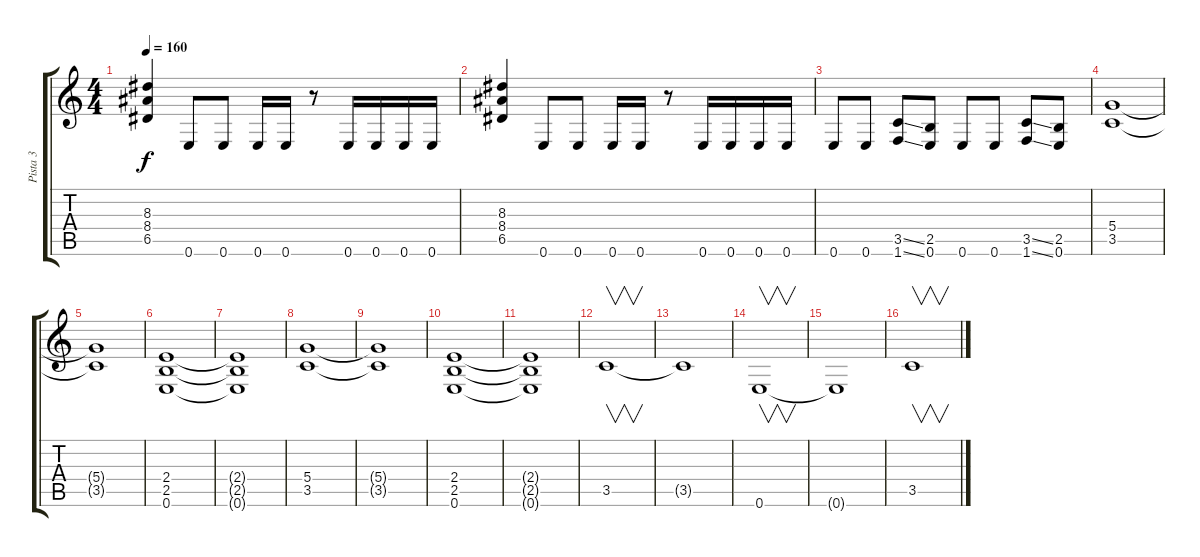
\track ("Pista 3" "Pista 3") {instrument overdrivenguitar}
\staff {score tabs}
\tuning (E4 B3 G3 D3 A2 E2) {hide}
\ts (4 4)
\tempo 160
\clef g2
\ks c
(8.3 8.4 6.5).4{dy f} 0.6.8 0.6.8 0.6.16 0.6.16 r.8 0.6.16 0.6.16 0.6.16 0.6.16 |
(8.3 8.4 6.5).4 0.6.8 0.6.8 0.6.16 0.6.16 r.8 0.6.16 0.6.16 0.6.16 0.6.16 |
0.6.8 0.6.8 (3.5{ss} 1.6{ss}).8 (2.5 0.6).8 0.6.8 0.6.8 (3.5{ss} 1.6{ss}).8 (2.5 0.6).8 |
(5.4 3.5).1 |
(5.4{t} 3.5{t}).1 |
(2.4 2.5 0.6).1 |
(2.4{t} 2.5{t} 0.6{t}).1 |
(5.4 3.5).1 |
(5.4{t} 3.5{t}).1 |
(2.4 2.5 0.6).1 |
(2.4{t} 2.5{t} 0.6{t}).1 |
3.5.1{v} |
3.5{t}.1 |
0.6.1{v} |
0.6{t}.1 |
3.5.1{v}
